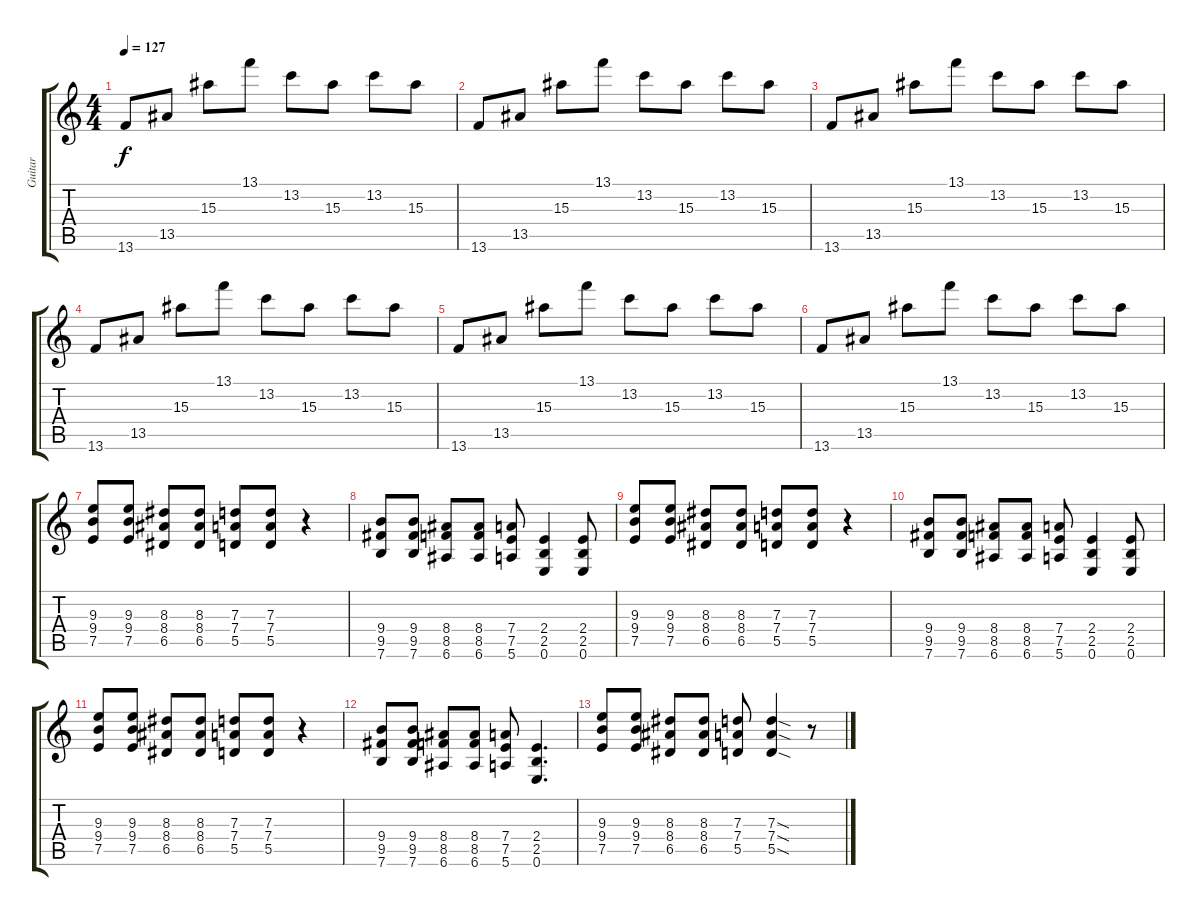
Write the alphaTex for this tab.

\track ("Guitar" "Guitar") {instrument distortionguitar}
\staff {score tabs}
\tuning (E4 B3 G3 D3 A2 E2) {hide}
\ts (4 4)
\tempo 127
\clef g2
\ks c
13.6.8{dy f} 13.5.8 15.3.8 13.1.8 13.2.8 15.3.8 13.2.8 15.3.8 |
13.6.8 13.5.8 15.3.8 13.1.8 13.2.8 15.3.8 13.2.8 15.3.8 |
13.6.8 13.5.8 15.3.8 13.1.8 13.2.8 15.3.8 13.2.8 15.3.8 |
13.6.8 13.5.8 15.3.8 13.1.8 13.2.8 15.3.8 13.2.8 15.3.8 |
13.6.8 13.5.8 15.3.8 13.1.8 13.2.8 15.3.8 13.2.8 15.3.8 |
13.6.8 13.5.8 15.3.8 13.1.8 13.2.8 15.3.8 13.2.8 15.3.8 |
(9.3 9.4 7.5).8 (9.3 9.4 7.5).8 (8.3 8.4 6.5).8 (8.3 8.4 6.5).8 (7.3 7.4 5.5).8 (7.3 7.4 5.5).8 r.4 |
(9.4 9.5 7.6).8 (9.4 9.5 7.6).8 (8.4 8.5 6.6).8 (8.4 8.5 6.6).8 (7.4 7.5 5.6).8 (2.4 2.5 0.6).4 (2.4 2.5 0.6).8 |
(9.3 9.4 7.5).8 (9.3 9.4 7.5).8 (8.3 8.4 6.5).8 (8.3 8.4 6.5).8 (7.3 7.4 5.5).8 (7.3 7.4 5.5).8 r.4 |
(9.4 9.5 7.6).8 (9.4 9.5 7.6).8 (8.4 8.5 6.6).8 (8.4 8.5 6.6).8 (7.4 7.5 5.6).8 (2.4 2.5 0.6).4 (2.4 2.5 0.6).8 |
(9.3 9.4 7.5).8 (9.3 9.4 7.5).8 (8.3 8.4 6.5).8 (8.3 8.4 6.5).8 (7.3 7.4 5.5).8 (7.3 7.4 5.5).8 r.4 |
(9.4 9.5 7.6).8 (9.4 9.5 7.6).8 (8.4 8.5 6.6).8 (8.4 8.5 6.6).8 (7.4 7.5 5.6).8 (2.4 2.5 0.6).4{d} |
(9.3 9.4 7.5).8 (9.3 9.4 7.5).8 (8.3 8.4 6.5).8 (8.3 8.4 6.5).8 (7.3 7.4 5.5).8 (7.3{sod} 7.4{sod} 5.5{sod}).4 r.8
